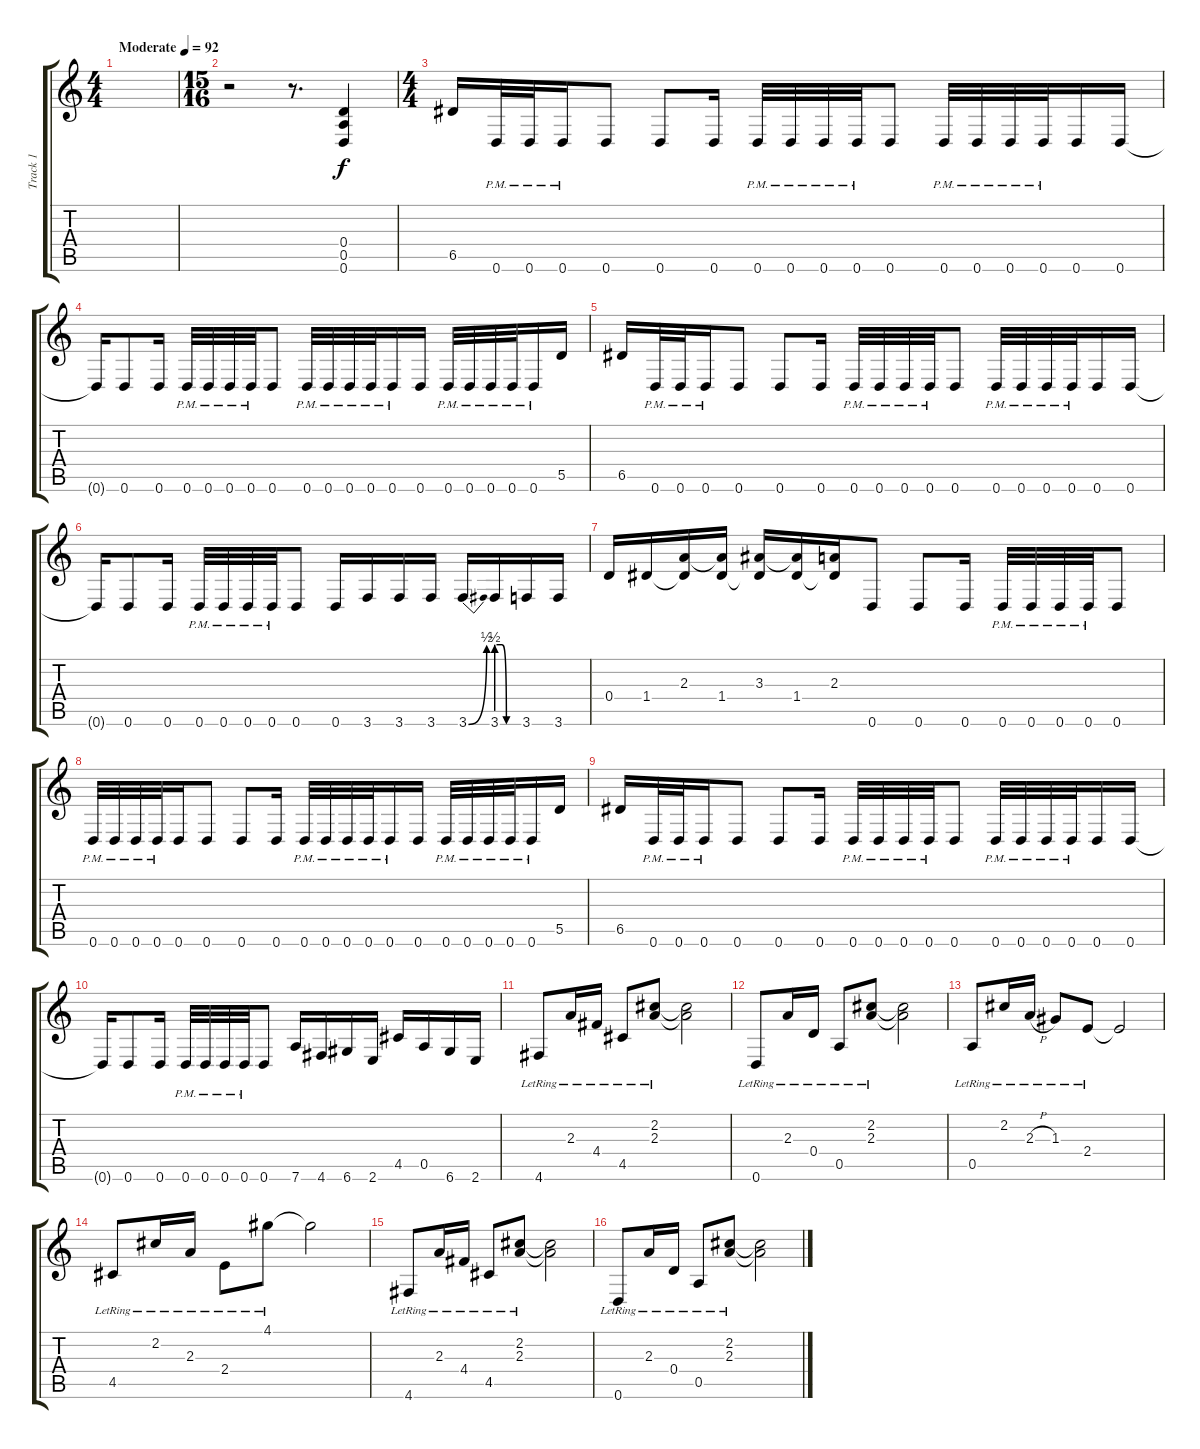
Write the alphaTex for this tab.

\track ("Track 1" "Track 1") {instrument distortionguitar}
\staff {score tabs}
\tuning (E4 B3 G3 D3 A2 D2) {hide}
\ts (4 4)
\tempo (92 "Moderate")
\clef g2
\ks c
|
\ts (15 16)
r.2 r.8{d} (0.4 0.5 0.6).4 |
\ts (4 4)
6.5.16 0.6{pm}.32 0.6{pm}.32 0.6{pm}.16 0.6.8 0.6.8 0.6.16 0.6{pm}.32 0.6{pm}.32 0.6{pm}.32 0.6{pm}.32 0.6.8 0.6{pm}.32 0.6{pm}.32 0.6{pm}.32 0.6{pm}.32 0.6.16 0.6.16 |
0.6{t}.16 0.6.8 0.6.16 0.6{pm}.32 0.6{pm}.32 0.6{pm}.32 0.6{pm}.32 0.6.8 0.6{pm}.32 0.6{pm}.32 0.6{pm}.32 0.6{pm}.32 0.6{pm}.16 0.6.16 0.6{pm}.32 0.6{pm}.32 0.6{pm}.32 0.6{pm}.32 0.6{pm}.16 5.5.16 |
6.5.16 0.6{pm}.32 0.6{pm}.32 0.6{pm}.16 0.6.8 0.6.8 0.6.16 0.6{pm}.32 0.6{pm}.32 0.6{pm}.32 0.6{pm}.32 0.6.8 0.6{pm}.32 0.6{pm}.32 0.6{pm}.32 0.6{pm}.32 0.6.16 0.6.16 |
0.6{t}.16 0.6.8 0.6.16 0.6{pm}.32 0.6{pm}.32 0.6{pm}.32 0.6{pm}.32 0.6.8 0.6.16 3.6.16 3.6.16 3.6.16 3.6{be (bend 0 0 60 2)}.16 3.6{be (custom 0 2 15 2 27 0 60 0)}.16 3.6.16 3.6.16 |
0.4.16 1.4.16 (2.3 1.4{t}).16 (2.3{t} 1.4).16 (3.3 1.4{t}).16 (3.3{t} 1.4).16 (2.3 1.4{t}).16 0.6.8 0.6.8 0.6.16 0.6{pm}.32 0.6{pm}.32 0.6{pm}.32 0.6{pm}.32 0.6.8 |
0.6{pm}.32 0.6{pm}.32 0.6{pm}.32 0.6{pm}.32 0.6.16 0.6.8 0.6.8 0.6.16 0.6{pm}.32 0.6{pm}.32 0.6{pm}.32 0.6{pm}.32 0.6{pm}.16 0.6.16 0.6{pm}.32 0.6{pm}.32 0.6{pm}.32 0.6{pm}.32 0.6{pm}.16 5.5.16 |
6.5.16 0.6{pm}.32 0.6{pm}.32 0.6{pm}.16 0.6.8 0.6.8 0.6.16 0.6{pm}.32 0.6{pm}.32 0.6{pm}.32 0.6{pm}.32 0.6.8 0.6{pm}.32 0.6{pm}.32 0.6{pm}.32 0.6{pm}.32 0.6.16 0.6.16 |
0.6{t}.16 0.6.8 0.6.16 0.6{pm}.32 0.6{pm}.32 0.6{pm}.32 0.6{pm}.32 0.6.8 7.6.16 4.6.16 6.6.16 2.6.16 4.5.16 0.5.16 6.6.16 2.6.16 |
4.6{lr}.8{instrument electricguitarclean} 2.3{lr}.16 4.4{lr}.16 4.5{lr}.8 (2.2{lr} 2.3{lr}).8 (2.2{t} 2.3{t}).2 |
0.6{lr}.8 2.3{lr}.16 0.4{lr}.16 0.5{lr}.8 (2.2{lr} 2.3{lr}).8 (2.2{t} 2.3{t}).2 |
0.5{lr}.8 2.2{lr}.16 2.3{h lr}.16 1.3{lr}.8 2.4{lr}.8 2.4{t}.2 |
4.5{lr}.8 2.2{lr}.16 2.3{lr}.16 2.4{lr}.8 4.1{lr}.8 4.1{t}.2 |
4.6{lr}.8 2.3{lr}.16 4.4{lr}.16 4.5{lr}.8 (2.2{lr} 2.3{lr}).8 (2.2{t} 2.3{t}).2 |
0.6{lr}.8 2.3{lr}.16 0.4{lr}.16 0.5{lr}.8 (2.2{lr} 2.3{lr}).8 (2.2{t} 2.3{t}).2
